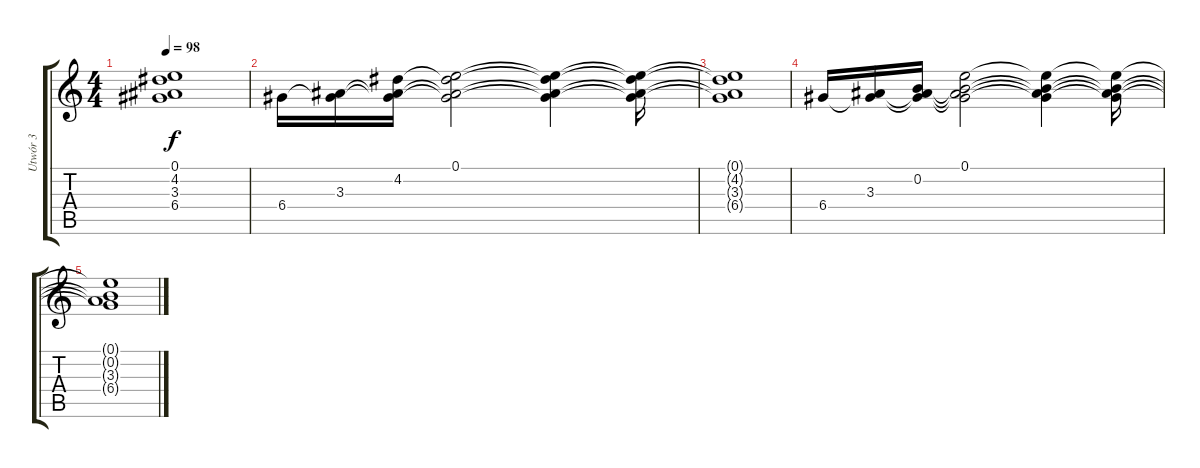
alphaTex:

\track ("Utwór 3" "Utwór 3") {instrument overdrivenguitar}
\staff {score tabs}
\tuning (E4 B3 G3 D3 A2 E2) {hide}
\ts (4 4)
\tempo 98
\clef g2
\ks c
(0.1{t} 4.2{t} 3.3{t} 6.4{t}).1{dy f} |
6.4.16 (3.3 6.4{t}).16 (4.2 3.3{t} 6.4{t}).16 (0.1 4.2{t} 3.3{t} 6.4{t}).2 (0.1{t} 4.2{t} 3.3{t} 6.4{t}).4 (0.1{t} 4.2{t} 3.3{t} 6.4{t}).16 |
(0.1{t} 4.2{t} 3.3{t} 6.4{t}).1 |
6.4.16 (3.3 6.4{t}).16 (0.2 3.3{t} 6.4{t}).16 (0.1 0.2{t} 3.3{t} 6.4{t}).2 (0.1{t} 0.2{t} 3.3{t} 6.4{t}).4 (0.1{t} 0.2{t} 3.3{t} 6.4{t}).16 |
(0.1{t} 0.2{t} 3.3{t} 6.4{t}).1
